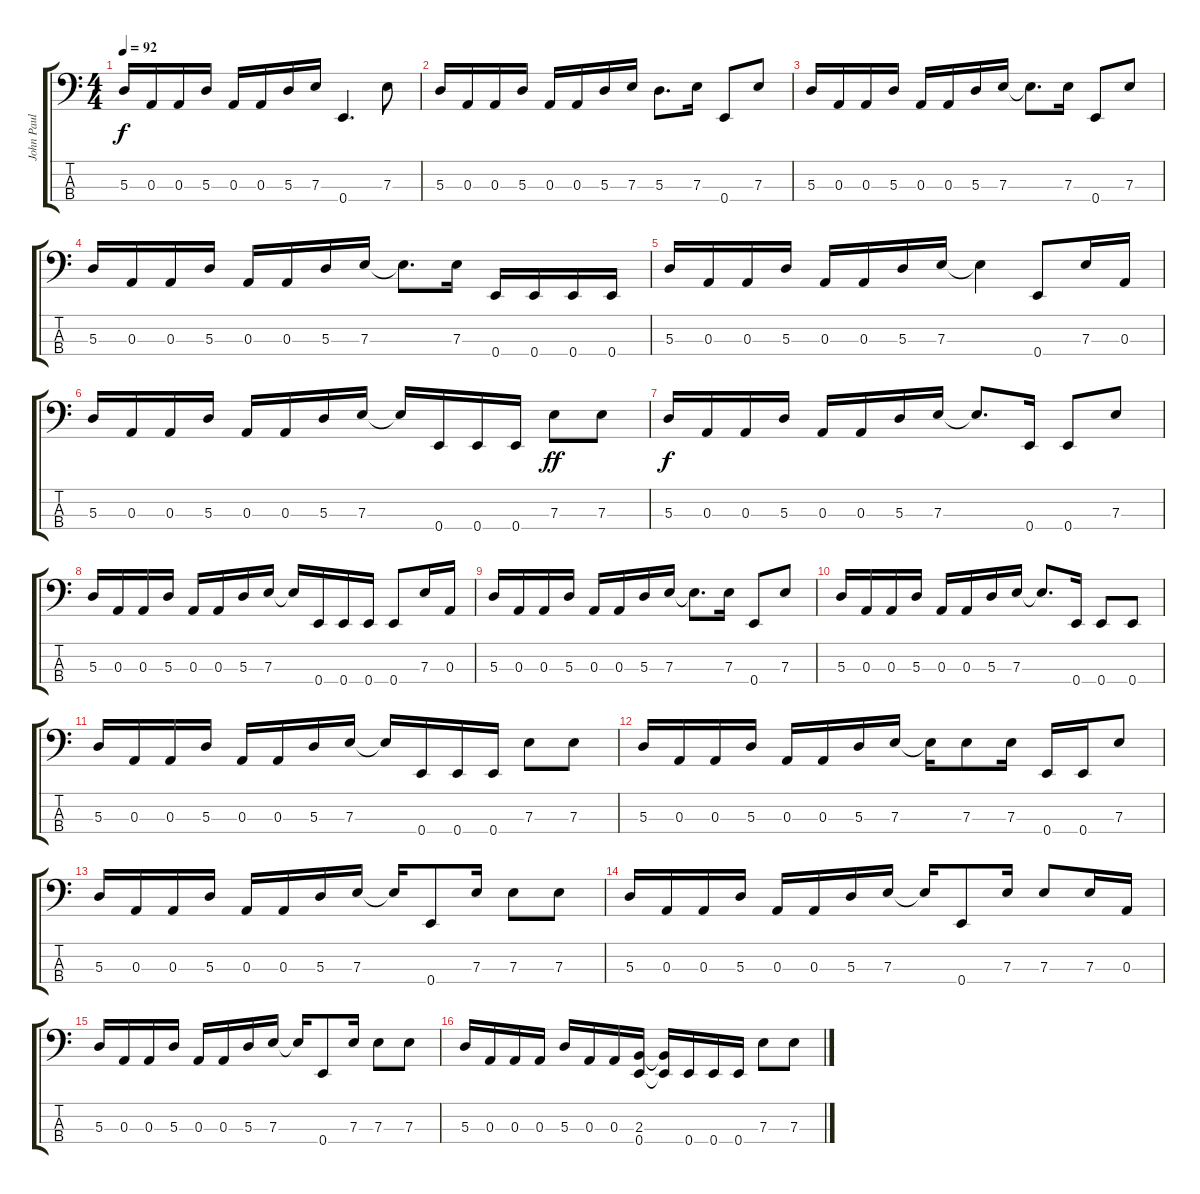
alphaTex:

\track ("John Paul Jones" "John Paul ") {instrument electricbassfinger}
\staff {score tabs}
\tuning (G2 D2 A1 E1) {hide}
\ts (4 4)
\tempo 92
\clef f4
\ks c
5.3.16{dy f} 0.3.16 0.3.16 5.3.16 0.3.16 0.3.16 5.3.16 7.3.16 0.4.4{d} 7.3.8 |
5.3.16 0.3.16 0.3.16 5.3.16 0.3.16 0.3.16 5.3.16 7.3.16 5.3.8{d} 7.3.16 0.4.8 7.3.8 |
5.3.16 0.3.16 0.3.16 5.3.16 0.3.16 0.3.16 5.3.16 7.3.16 7.3{t}.8{d} 7.3.16 0.4.8 7.3.8 |
5.3.16 0.3.16 0.3.16 5.3.16 0.3.16 0.3.16 5.3.16 7.3.16 7.3{t}.8{d} 7.3.16 0.4.16 0.4.16 0.4.16 0.4.16 |
5.3.16 0.3.16 0.3.16 5.3.16 0.3.16 0.3.16 5.3.16 7.3.16 7.3{t}.4 0.4.8 7.3.16 0.3.16 |
5.3.16 0.3.16 0.3.16 5.3.16 0.3.16 0.3.16 5.3.16 7.3.16 7.3{t}.16 0.4.16 0.4.16 0.4.16 7.3.8{dy ff} 7.3.8 |
5.3.16{dy f} 0.3.16 0.3.16 5.3.16 0.3.16 0.3.16 5.3.16 7.3.16 7.3{t}.8{d} 0.4.16 0.4.8 7.3.8 |
5.3.16 0.3.16 0.3.16 5.3.16 0.3.16 0.3.16 5.3.16 7.3.16 7.3{t}.16 0.4.16 0.4.16 0.4.16 0.4.8 7.3.16 0.3.16 |
5.3.16 0.3.16 0.3.16 5.3.16 0.3.16 0.3.16 5.3.16 7.3.16 7.3{t}.8{d} 7.3.16 0.4.8 7.3.8 |
5.3.16 0.3.16 0.3.16 5.3.16 0.3.16 0.3.16 5.3.16 7.3.16 7.3{t}.8{d} 0.4.16 0.4.8 0.4.8 |
5.3.16 0.3.16 0.3.16 5.3.16 0.3.16 0.3.16 5.3.16 7.3.16 7.3{t}.16 0.4.16 0.4.16 0.4.16 7.3.8 7.3.8 |
5.3.16 0.3.16 0.3.16 5.3.16 0.3.16 0.3.16 5.3.16 7.3.16 7.3{t}.16 7.3.8 7.3.16 0.4.16 0.4.16 7.3.8 |
5.3.16 0.3.16 0.3.16 5.3.16 0.3.16 0.3.16 5.3.16 7.3.16 7.3{t}.16 0.4.8 7.3.16 7.3.8 7.3.8 |
5.3.16 0.3.16 0.3.16 5.3.16 0.3.16 0.3.16 5.3.16 7.3.16 7.3{t}.16 0.4.8 7.3.16 7.3.8 7.3.16 0.3.16 |
5.3.16 0.3.16 0.3.16 5.3.16 0.3.16 0.3.16 5.3.16 7.3.16 7.3{t}.16 0.4.8 7.3.16 7.3.8 7.3.8 |
5.3.16 0.3.16 0.3.16 0.3.16 5.3.16 0.3.16 0.3.16 (2.3 0.4).16 (2.3{t} 0.4{t}).16 0.4.16 0.4.16 0.4.16 7.3.8 7.3.8
